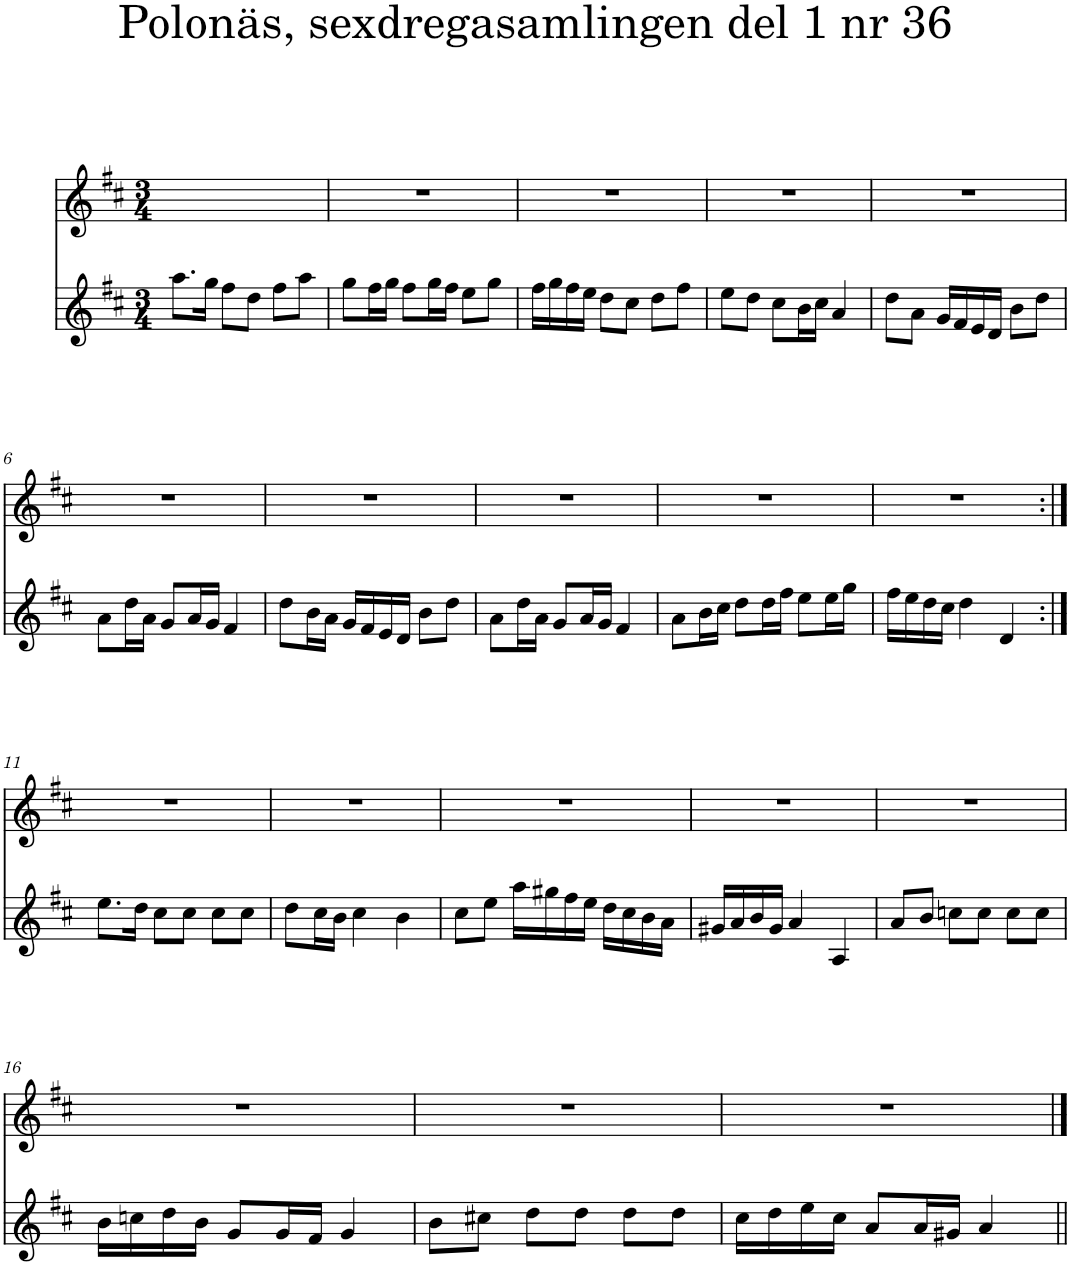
**kern	**kern
*part2	*part1
*staff2	*staff1
*I"Piano	*I"Piano
*I'Pno	*I'Pno
*clefG2	*clefG2
*k[f#c#]	*k[f#c#]
*D:	*D:
*M3/4	*M3/4
=1	=1
8.aa\L	2.ryy
16gg\Jk	.
8ff#\L	.
8dd\J	.
8ff#\L	.
8aa\J	.
=2	=2
8gg\L	2.r
16ff#\L	.
16gg\JJ	.
8ff#\L	.
16gg\L	.
16ff#\JJ	.
8ee\L	.
8gg\J	.
=3	=3
16ff#\LL	2.r
16gg\	.
16ff#\	.
16ee\JJ	.
8dd\L	.
8cc#\J	.
8dd\L	.
8ff#\J	.
=4	=4
8ee\L	2.r
8dd\J	.
8cc#\L	.
16b\L	.
16cc#\JJ	.
4a/	.
=5	=5
8dd\L	2.r
8a\J	.
16g/LL	.
16f#/	.
16e/	.
16d/JJ	.
8b\L	.
8dd\J	.
!!LO:LB:g=z
=6	=6
8a\L	2.r
16dd\L	.
16a\JJ	.
8g/L	.
16a/L	.
16g/JJ	.
4f#/	.
=7	=7
8dd\L	2.r
16b\L	.
16a\JJ	.
16g/LL	.
16f#/	.
16e/	.
16d/JJ	.
8b\L	.
8dd\J	.
=8	=8
8a\L	2.r
16dd\L	.
16a\JJ	.
8g/L	.
16a/L	.
16g/JJ	.
4f#/	.
=9	=9
8a\L	2.r
16b\L	.
16cc#\JJ	.
8dd\L	.
16dd\L	.
16ff#\JJ	.
8ee\L	.
16ee\L	.
16gg\JJ	.
=10	=10
16ff#\LL	2.r
16ee\	.
16dd\	.
16cc#\JJ	.
4dd\	.
4d/	.
!!LO:LB:g=z
=11:|!	=11:|!
8.ee\L	2.r
16dd\Jk	.
8cc#\L	.
8cc#\J	.
8cc#\L	.
8cc#\J	.
=12	=12
8dd\L	2.r
16cc#\L	.
16b\JJ	.
4cc#\	.
4b\	.
=13	=13
8cc#\L	2.r
8ee\J	.
16aa\LL	.
16gg#X\	.
16ff#\	.
16ee\JJ	.
16dd\LL	.
16cc#\	.
16b\	.
16a\JJ	.
=14	=14
16g#X/LL	2.r
16a/	.
16b/	.
16g#/JJ	.
4a/	.
4A/	.
=15	=15
8a/L	2.r
8b/J	.
8ccn\L	.
8cc\J	.
8cc\L	.
8cc\J	.
!!LO:LB:g=z
=16	=16
16b\LL	2.r
16ccn\	.
16dd\	.
16b\JJ	.
8g/L	.
16g/L	.
16f#/JJ	.
4g/	.
=17	=17
8b\L	2.r
8cc#X\J	.
8dd\L	.
8dd\J	.
8dd\L	.
8dd\J	.
=18	=18
16cc#\LL	2.r
16dd\	.
16ee\	.
16cc#\JJ	.
8a/L	.
16a/L	.
16g#X/JJ	.
4a/	.
==	==
*-	*-
